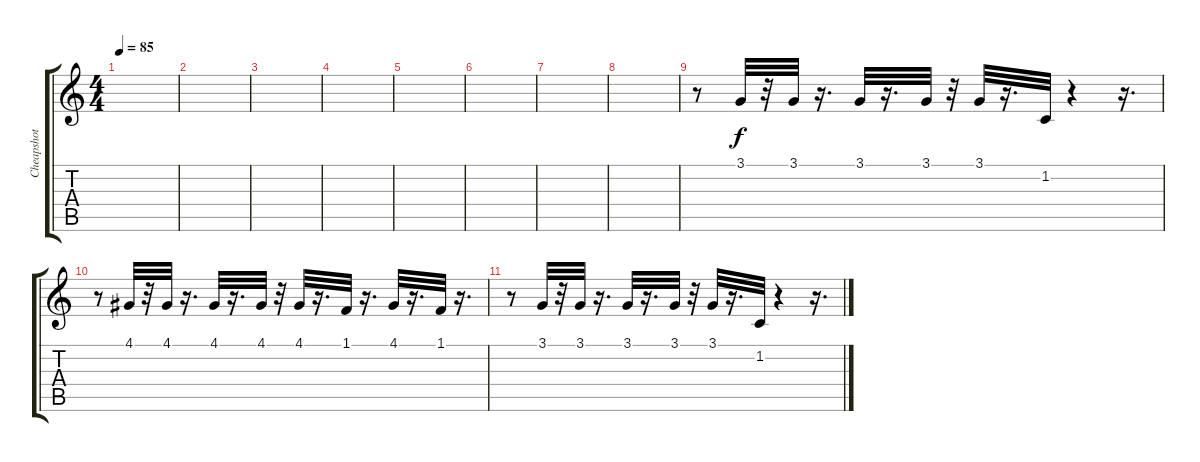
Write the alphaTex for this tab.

\track ("Cheapshot - Effects" "Cheapshot ") {instrument fx1rain}
\staff {score tabs}
\tuning (E4 B3 G3 D3 A2 E2) {hide}
\ts (4 4)
\tempo 85
\clef g2
\ks c
|
|
|
|
|
|
|
|
r.8 3.1.32 r.32 3.1.32 r.16{d} 3.1.32 r.16{d} 3.1.32 r.32 3.1.32 r.16{d} 1.2.32 r.4 r.16{d} |
r.8 4.1.32 r.32 4.1.32 r.16{d} 4.1.32 r.16{d} 4.1.32 r.32 4.1.32 r.16{d} 1.1.32 r.16{d} 4.1.32 r.16{d} 1.1.32 r.16{d} |
r.8 3.1.32 r.32 3.1.32 r.16{d} 3.1.32 r.16{d} 3.1.32 r.32 3.1.32 r.16{d} 1.2.32 r.4 r.16{d}
